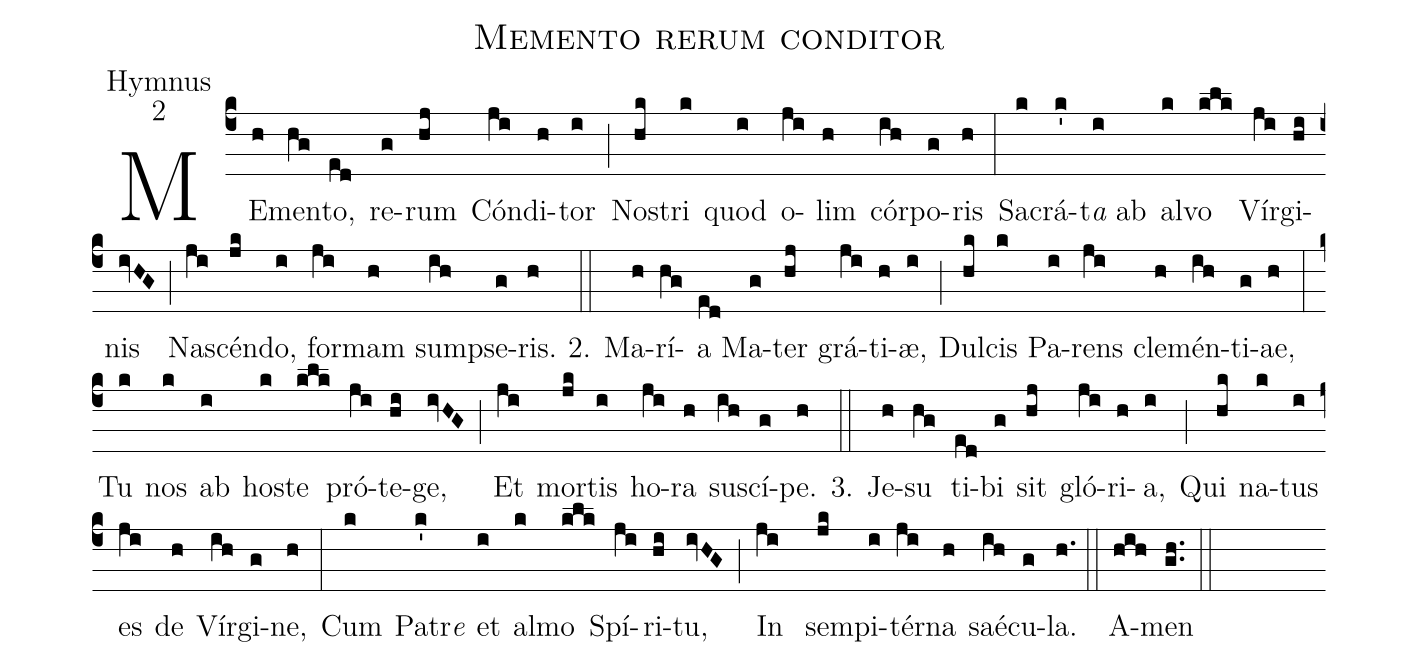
name:Memento rerum conditor;
office-part:Hymnus;
mode:2;
%%
(c4) ME(h)men(hg)to,(ed) re(g)rum(hj) Cón(ji)di(h)tor(i) (;) Nos(hk)tri(k) quod(i) o(ji)lim(h) cór(ih)po(g)ris(h) (:) Sac(k)rá(k')t<i>a</i> ab(i) al(k)vo(klk) Vír(ji)gi(hi)nis(ivHG) (;) Nas(ji)cén(jk)do,(i) for(ji)mam(h) sump(ih)se(g)ris.(h) (::)
2. Ma(h)rí(hg)a(ed) Ma(g)ter(hj) grá(ji)ti(h)<sp>ae</sp>,(i) (;) Dul(hk)cis(k) Pa(i)rens(ji) clem(h)én(ih)ti(g)ae,(h) (:) Tu(k) nos(k) ab(i) hos(k)te(klk) pró(ji)te(hi)ge,(ivHG) (;) Et(ji) mor(jk)tis(i) ho(ji)ra(h) sus(ih)cí(g)pe.(h) (::)
3. Je(h)su(hg) ti(ed)bi(g) sit(hj) gló(ji)ri(h)a,(i) (;) Qui(hk) na(k)tus(i) es(ji) de(h) Vír(ih)gi(g)ne,(h) (:) Cum(k) Patr<i>e</i>(k') et(i) al(k)mo(klk) Spí(ji)ri(hi)tu,(ivHG) (;) In (ji) sem(jk)pi(i)tér(ji)na(h) saé(ih)cu(g)la.(h.) (::) A(hih)men(g.h.) (::)
